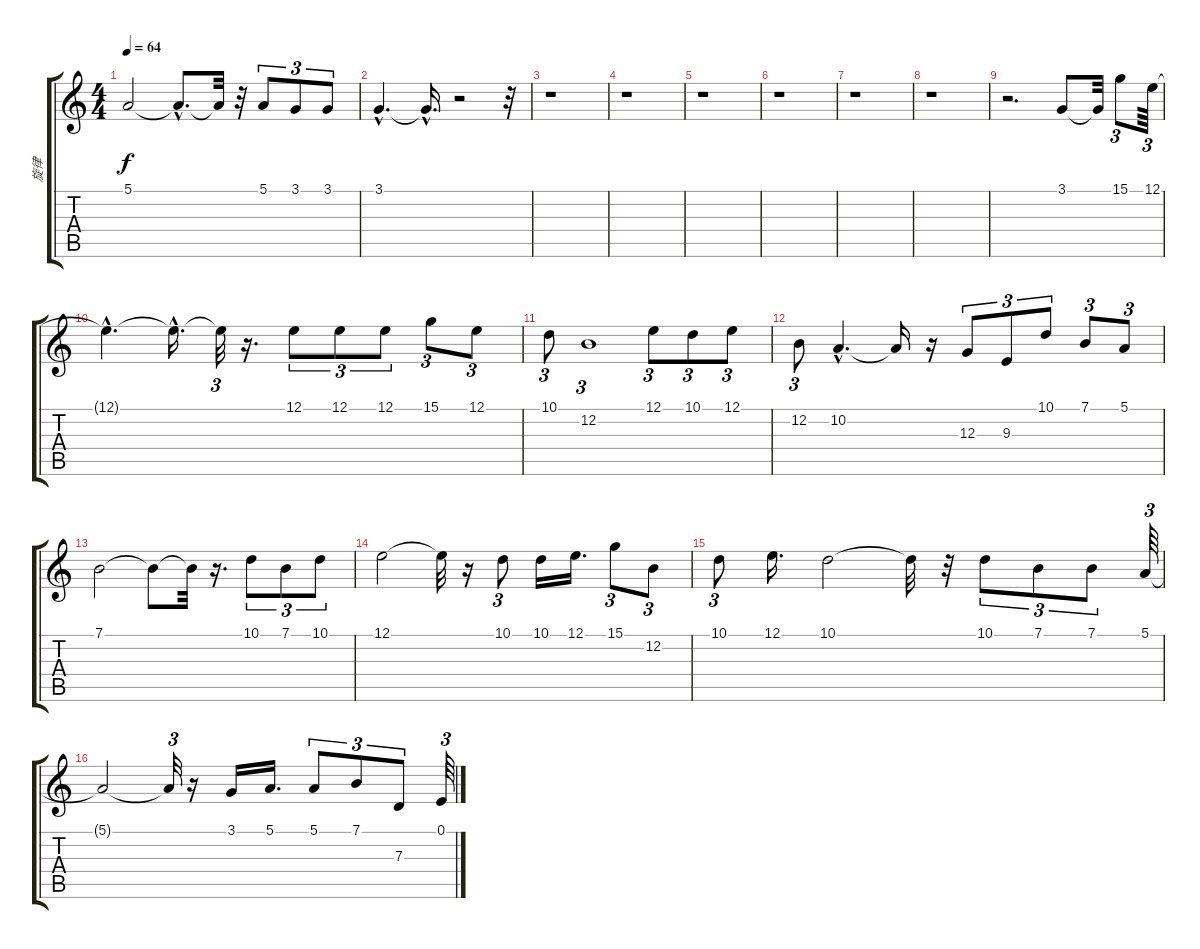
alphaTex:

\track ("旋律" "旋律") {instrument altosax}
\staff {score tabs}
\tuning (E4 B3 G3 D3 A2 E2) {hide}
\ts (4 4)
\tempo 64
\clef g2
\ks c
5.1.2{dy f} 5.1{hac t}.8{d} 5.1{t}.32 r.32 5.1.8{tu (3 2)} 3.1.8{tu (3 2)} 3.1.8{tu (3 2)} |
3.1{hac}.4{d} 3.1{hac t}.16{d} r.2 r.32 |
r.1 |
r.1 |
r.1 |
r.1 |
r.1 |
r.1 |
r.2{d} 3.1.8 3.1{t}.32 15.1.8{tu (3 2)} 12.1.64{tu (3 2)} |
12.1{hac t}.4{d} 12.1{hac t}.16{d} 12.1{t}.32{tu (3 2)} r.16{d} 12.1.8{tu (3 2)} 12.1.8{tu (3 2)} 12.1.8{tu (3 2)} 15.1.8{tu (3 2)} 12.1.8{tu (3 2)} |
10.1.8{tu (3 2)} 12.2.1{tu (3 2)} 12.1.8{tu (3 2)} 10.1.8{tu (3 2)} 12.1.8{tu (3 2)} |
12.2.8{tu (3 2)} 10.2{hac}.4{d} 10.2{t}.16 r.16 12.3.8{tu (3 2)} 9.3.8{tu (3 2)} 10.1.8{tu (3 2)} 7.1.8{tu (3 2)} 5.1.8{tu (3 2)} |
7.1.2 7.1{t}.8 7.1{t}.32 r.16{d} 10.1.8{tu (3 2)} 7.1.8{tu (3 2)} 10.1.8{tu (3 2)} |
12.1.2 12.1{t}.32 r.16 10.1.8{tu (3 2)} 10.1.16 12.1.16{d} 15.1.8{tu (3 2)} 12.2.8{tu (3 2)} |
10.1.8{tu (3 2)} 12.1.16{d} 10.1.2 10.1{t}.32 r.32 10.1.8{tu (3 2)} 7.1.8{tu (3 2)} 7.1.8{tu (3 2)} 5.1.64{tu (3 2)} |
5.1{t}.2 5.1{t}.32{tu (3 2)} r.16 3.1.16 5.1.16{d} 5.1.8{tu (3 2)} 7.1.8{tu (3 2)} 7.3.8{tu (3 2)} 0.1.64{tu (3 2)}
